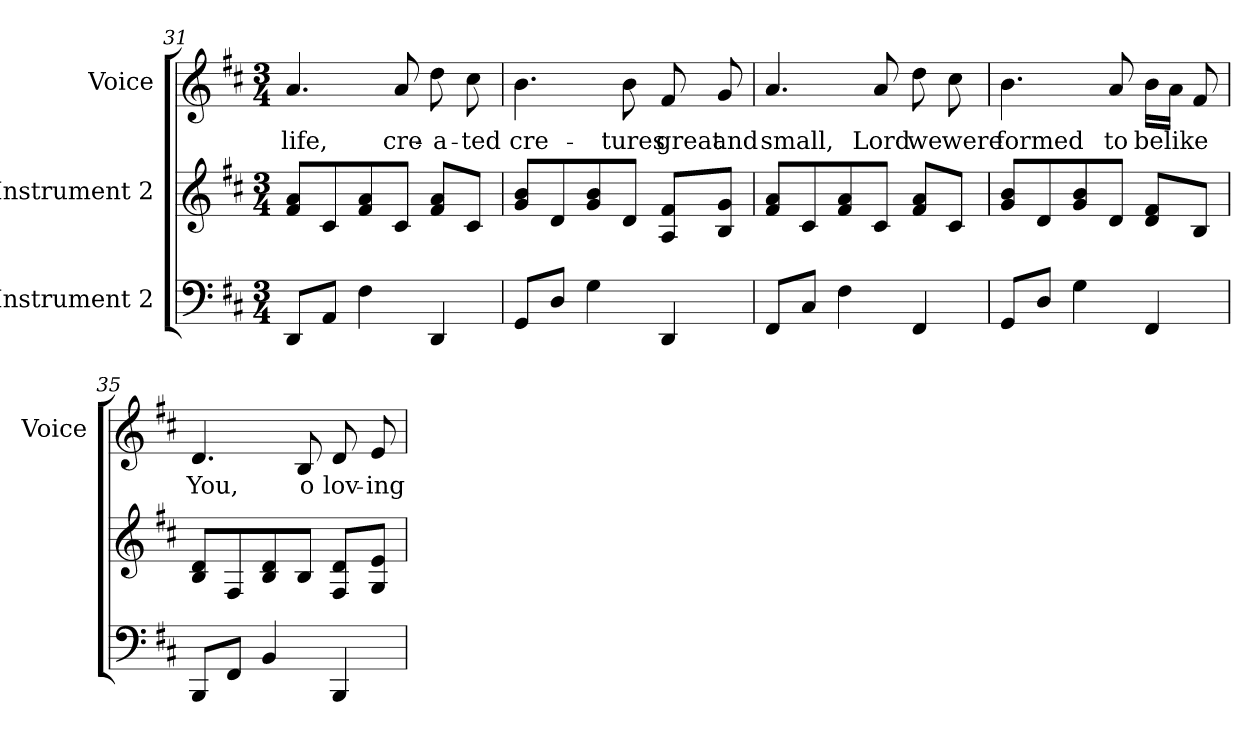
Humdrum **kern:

**kern	**kern	**kern	**text
*part3	*part2	*part1	*part1
*staff3	*staff2	*staff1	*staff1
*I"Instrument 2	*I"Instrument 2	*I"Voice	*
*	*	*I'Voice	*
*clefF4	*clefG2	*clefG2	*
*k[f#c#]	*k[f#c#]	*k[f#c#]	*
*D:	*D:	*D:	*
*M3/4	*M3/4	*M3/4	*
=31	=31	=31	=31
!	!	!	!LO:LY:b:cj
8DD/L	8f#/ 8a/L	4.a/	life,
8AA/J	8c#/	.	.
4F#\	8a/ 8f#/	.	.
!	!	!	!LO:LY:b:cj
.	8c#/J	8a/	cre-
!	!	!	!LO:LY:b:cj
4DD/	8f#/ 8a/L	8dd\	-a-
!	!	!	!LO:LY:b:cj
.	8c#/J	8cc#\	-ted
!!LO:PB:g=z
=32	=32	=32	=32
!	!	!	!LO:LY:b:cj
8GG/L	8g/ 8b/L	4.b\	cre-
8D/J	8d/	.	.
4G\	8b/ 8g/	.	.
!	!	!	!LO:LY:b:cj
.	8d/J	8b\	-tures
!	!	!	!LO:LY:b:cj
4DD/	8A/ 8f#/L	8f#/	great
!	!	!	!LO:LY:b:cj
.	8g/ 8B/J	8g/	and
=33	=33	=33	=33
!	!	!	!LO:LY:b:cj
8FF#/L	8f#/ 8a/L	4.a/	small,
8C#/J	8c#/	.	.
4F#\	8a/ 8f#/	.	.
!	!	!	!LO:LY:b:cj
.	8c#/J	8a/	Lord
!	!	!	!LO:LY:b:cj
4FF#/	8f#/ 8a/L	8dd\	we
!	!	!	!LO:LY:b:cj
.	8c#/J	8cc#\	were
=34	=34	=34	=34
!	!	!	!LO:LY:b:cj
8GG/L	8g/ 8b/L	4.b\	formed
8D/J	8d/	.	.
4G\	8b/ 8g/	.	.
!	!	!	!LO:LY:b:cj
.	8d/J	8a/	to
!	!	!	!LO:LY:b:cj
4FF#/	8d/ 8f#/L	16b\L	be
!	!	!	!LO:LY:b:cj
.	.	16a\J	like
!	!	!	!LO:LY:b:cj
.	8B/J	8f#/	.
!!LO:LB:g=z
=35	=35	=35	=35
!	!	!	!LO:LY:b:cj
8BBB/L	8B/ 8d/L	4.d/	You,
8FF#/J	8F#/	.	.
4BB/	8d/ 8B/	.	.
!	!	!	!LO:LY:b:cj
.	8B/J	8B/	o
!	!	!	!LO:LY:b:cj
4BBB/	8F#/ 8d/L	8d/	lov-
!	!	!	!LO:LY:b:cj
.	8G/ 8e/J	8e/	-ing
=	=	=	=
*-	*-	*-	*-
